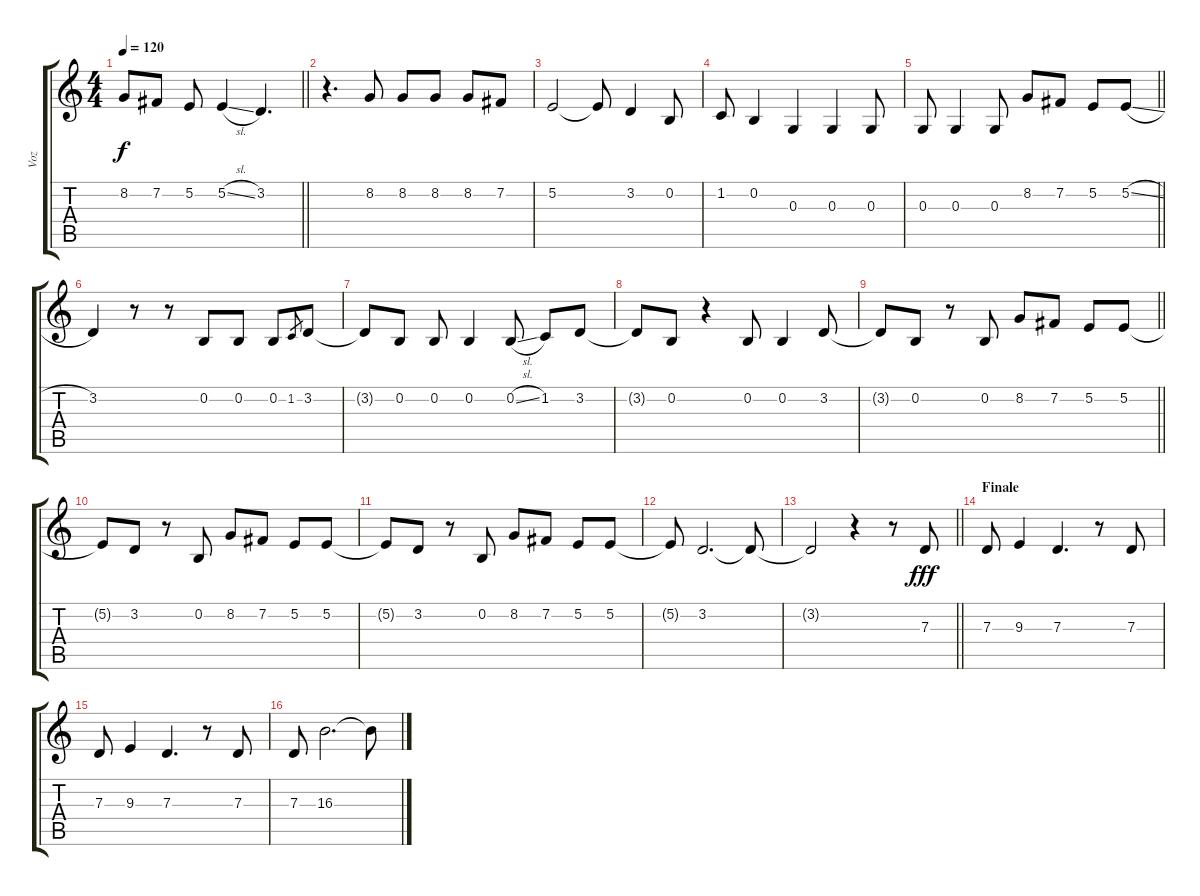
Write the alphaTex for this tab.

\track ("Voz" "Voz") {instrument tenorsax}
\staff {score tabs}
\tuning (E4 B3 G3 D3 A2 E2) {hide}
\ts (4 4)
\tempo 120
\clef g2
\barLineRight lightlight
\ks c
8.2.8{dy f} 7.2.8 5.2.8 5.2{sl}.4 3.2.4{d} |
r.4{d} 8.2.8 8.2.8 8.2.8 8.2.8 7.2.8 |
5.2.2 5.2{t}.8 3.2.4 0.2.8 |
1.2.8 0.2.4 0.3.4 0.3.4 0.3.8 |
\barLineRight lightlight
0.3.8 0.3.4 0.3.8 8.2.8 7.2.8 5.2.8 5.2{sl}.8 |
3.2.4 r.8 r.8 0.2.8 0.2.8 0.2.8 1.2.8{gr} 3.2.8 |
3.2{t}.8 0.2.8 0.2.8 0.2.4 0.2{sl}.8 1.2.8 3.2.8 |
3.2{t}.8 0.2.8 r.4 0.2.8 0.2.4 3.2.8 |
\barLineRight lightlight
3.2{t}.8 0.2.8 r.8 0.2.8 8.2.8 7.2.8 5.2.8 5.2.8 |
5.2{t}.8 3.2.8 r.8 0.2.8 8.2.8 7.2.8 5.2.8 5.2.8 |
5.2{t}.8 3.2.8 r.8 0.2.8 8.2.8 7.2.8 5.2.8 5.2.8 |
5.2{t}.8 3.2.2{d} 3.2{t}.8 |
\barLineRight lightlight
3.2{t}.2{volume 11} r.4 r.8 7.3.8{dy fff volume 16} |
\section ("" "Finale")
7.3.8 9.3.4 7.3.4{d} r.8 7.3.8 |
7.3.8 9.3.4 7.3.4{d} r.8 7.3.8 |
7.3.8 16.3.2{d} 16.3{t}.8
